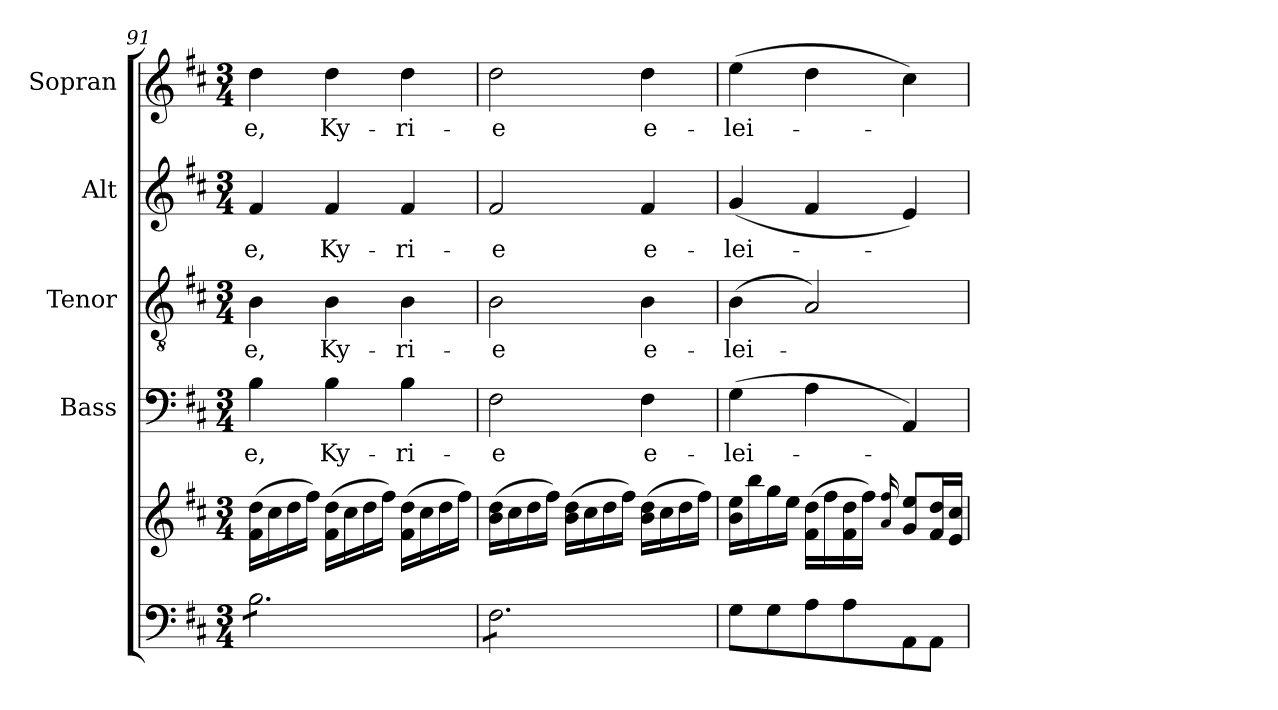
**kern	**kern	**kern	**text	**kern	**text	**kern	**text	**kern	**text
*part5	*part5	*part4	*part4	*part3	*part3	*part2	*part2	*part1	*part1
*staff6	*staff5	*staff4	*staff4	*staff3	*staff3	*staff2	*staff2	*staff1	*staff1
*	*	*I"Bass	*	*I"Tenor	*	*I"Alt	*	*I"Sopran	*
*	*	*I'B.	*	*I'T.	*	*I'A.	*	*I'S.	*
*clefF4	*clefG2	*clefF4	*	*clefGv2	*	*clefG2	*	*clefG2	*
*k[f#c#]	*k[f#c#]	*k[f#c#]	*	*k[f#c#]	*	*k[f#c#]	*	*k[f#c#]	*
*D:	*D:	*D:	*	*D:	*	*D:	*	*D:	*
*M3/4	*M3/4	*M3/4	*	*M3/4	*	*M3/4	*	*M3/4	*
=91	=91	=91	=91	=91	=91	=91	=91	=91	=91
!	!	!	!LO:LY:b	!	!LO:LY:b	!	!LO:LY:b	!	!LO:LY:b
*tremolo	*	*	*	*	*	*	*	*	*
8B\L	(>16f#\ 16dd\LL	4B\	-e,	4B\	-e,	4f#/	-e,	4dd\	-e,
.	16cc#\	.	.	.	.	.	.	.	.
8B\	16dd\	.	.	.	.	.	.	.	.
.	16ff#\JJ)	.	.	.	.	.	.	.	.
!	!	!	!LO:LY:b	!	!LO:LY:b	!	!LO:LY:b	!	!LO:LY:b
8B\	(>16f#\ 16dd\LL	4B\	Ky-	4B\	Ky-	4f#/	Ky-	4dd\	Ky-
.	16cc#\	.	.	.	.	.	.	.	.
8B\	16dd\	.	.	.	.	.	.	.	.
.	16ff#\JJ)	.	.	.	.	.	.	.	.
!	!	!	!LO:LY:b	!	!LO:LY:b	!	!LO:LY:b	!	!LO:LY:b
8B\	(>16f#\ 16dd\LL	4B\	-ri-	4B\	-ri-	4f#/	-ri-	4dd\	-ri-
.	16cc#\	.	.	.	.	.	.	.	.
8B\J	16dd\	.	.	.	.	.	.	.	.
.	16ff#\JJ)	.	.	.	.	.	.	.	.
=92	=92	=92	=92	=92	=92	=92	=92	=92	=92
!	!	!	!LO:LY:b	!	!LO:LY:b	!	!LO:LY:b	!	!LO:LY:b
8F#\L	(>16b\ 16dd\LL	2F#\	-e	2B\	-e	2f#/	-e	2dd\	-e
.	16cc#\	.	.	.	.	.	.	.	.
8F#\	16dd\	.	.	.	.	.	.	.	.
.	16ff#\JJ)	.	.	.	.	.	.	.	.
8F#\	(>16b\ 16dd\LL	.	.	.	.	.	.	.	.
.	16cc#\	.	.	.	.	.	.	.	.
8F#\	16dd\	.	.	.	.	.	.	.	.
.	16ff#\JJ)	.	.	.	.	.	.	.	.
!	!	!	!LO:LY:b	!	!LO:LY:b	!	!LO:LY:b	!	!LO:LY:b
8F#\	(>16b\ 16dd\LL	4F#\	e-	4B\	e-	4f#/	e-	4dd\	e-
.	16cc#\	.	.	.	.	.	.	.	.
8F#\J	16dd\	.	.	.	.	.	.	.	.
*Xtremolo	*	*	*	*	*	*	*	*	*
.	16ff#\JJ)	.	.	.	.	.	.	.	.
!!LO:PB:g=z
=93	=93	=93	=93	=93	=93	=93	=93	=93	=93
!	!	!	!LO:LY:b	!	!LO:LY:b	!	!LO:LY:b	!	!LO:LY:b
8G\L	16b\ 16ee\LL	(>4G\	-lei-	(>4B\	-lei-	(<4g/	-lei-	(>4ee\	-lei-
.	16bb\	.	.	.	.	.	.	.	.
8G\	16gg\	.	.	.	.	.	.	.	.
.	16ee\JJ	.	.	.	.	.	.	.	.
8A\	(>16f#\ 16dd\LL	4A\	.	2A/)	.	4f#/	.	4dd\	.
.	16ff#\	.	.	.	.	.	.	.	.
8A\	16f#\ 16dd\	.	.	.	.	.	.	.	.
.	16ff#\JJ)	.	.	.	.	.	.	.	.
.	16qqa/ 16qqff#/	.	.	.	.	.	.	.	.
8AA\	8g/ 8ee/L	4AA/)	.	.	.	4e/)	.	4cc#\)	.
8AA\J	16f#/ 16dd/L	.	.	.	.	.	.	.	.
.	16e/ 16cc#/JJ	.	.	.	.	.	.	.	.
=	=	=	=	=	=	=	=	=	=
*-	*-	*-	*-	*-	*-	*-	*-	*-	*-
